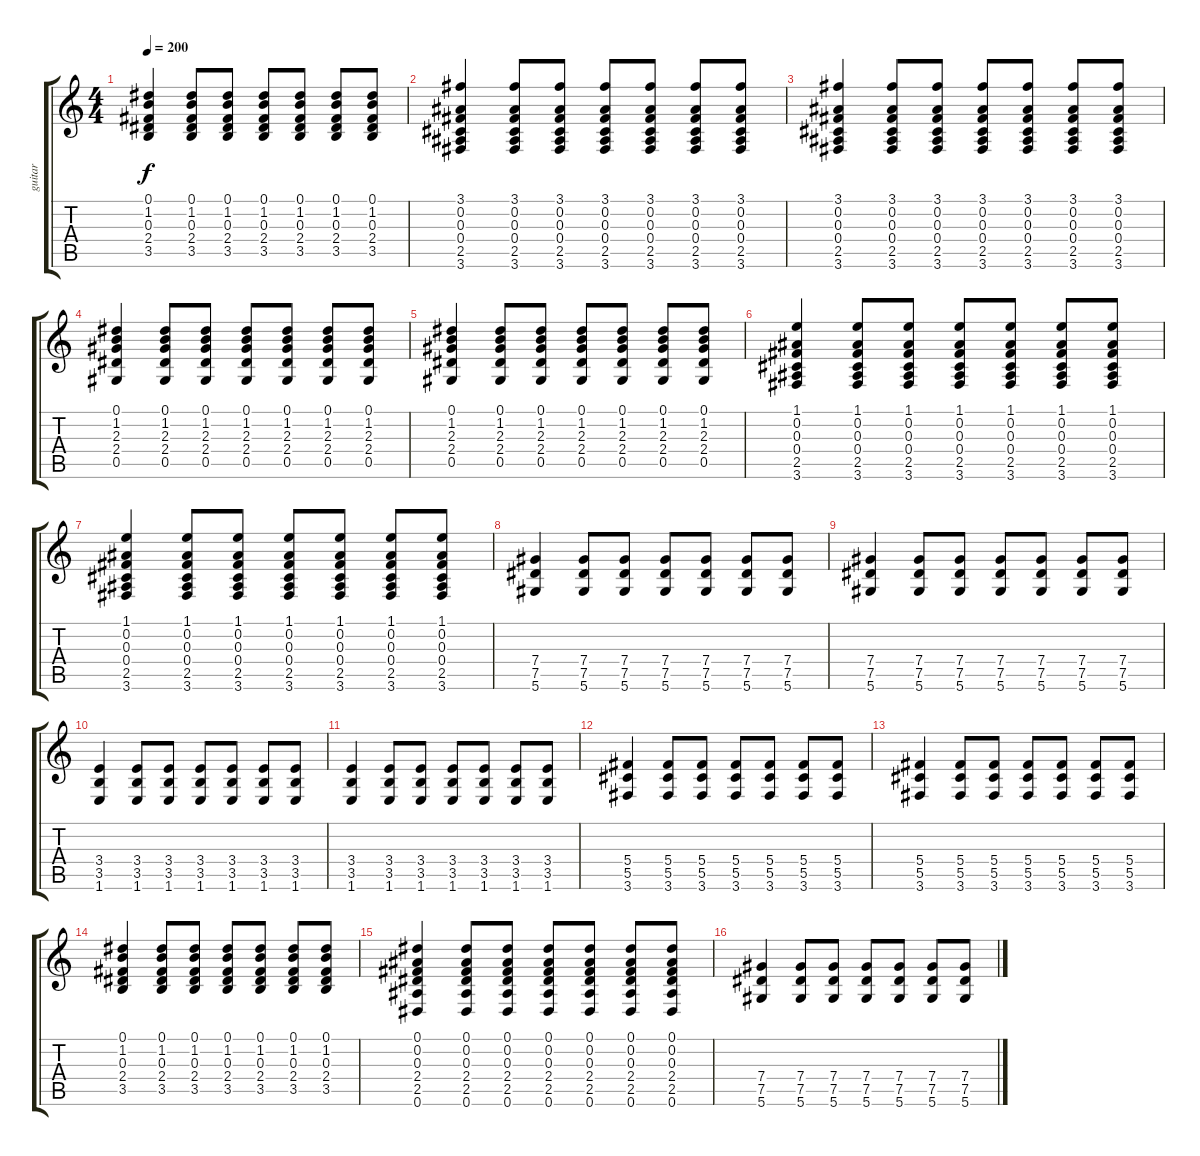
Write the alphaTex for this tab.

\track ("guitar" "guitar") {instrument distortionguitar}
\staff {score tabs}
\tuning (Eb4 Bb3 Gb3 Db3 Ab2 Eb2) {hide}
\ts (4 4)
\tempo 200
\clef g2
\ks c
(0.1 1.2 0.3 2.4 3.5).4{dy f} (0.1 1.2 0.3 2.4 3.5).8 (0.1 1.2 0.3 2.4 3.5).8 (0.1 1.2 0.3 2.4 3.5).8 (0.1 1.2 0.3 2.4 3.5).8 (0.1 1.2 0.3 2.4 3.5).8 (0.1 1.2 0.3 2.4 3.5).8 |
(3.1 0.2 0.3 0.4 2.5 3.6).4 (3.1 0.2 0.3 0.4 2.5 3.6).8 (3.1 0.2 0.3 0.4 2.5 3.6).8 (3.1 0.2 0.3 0.4 2.5 3.6).8 (3.1 0.2 0.3 0.4 2.5 3.6).8 (3.1 0.2 0.3 0.4 2.5 3.6).8 (3.1 0.2 0.3 0.4 2.5 3.6).8 |
(3.1 0.2 0.3 0.4 2.5 3.6).4 (3.1 0.2 0.3 0.4 2.5 3.6).8 (3.1 0.2 0.3 0.4 2.5 3.6).8 (3.1 0.2 0.3 0.4 2.5 3.6).8 (3.1 0.2 0.3 0.4 2.5 3.6).8 (3.1 0.2 0.3 0.4 2.5 3.6).8 (3.1 0.2 0.3 0.4 2.5 3.6).8 |
(0.1 1.2 2.3 2.4 0.5).4 (0.1 1.2 2.3 2.4 0.5).8 (0.1 1.2 2.3 2.4 0.5).8 (0.1 1.2 2.3 2.4 0.5).8 (0.1 1.2 2.3 2.4 0.5).8 (0.1 1.2 2.3 2.4 0.5).8 (0.1 1.2 2.3 2.4 0.5).8 |
(0.1 1.2 2.3 2.4 0.5).4 (0.1 1.2 2.3 2.4 0.5).8 (0.1 1.2 2.3 2.4 0.5).8 (0.1 1.2 2.3 2.4 0.5).8 (0.1 1.2 2.3 2.4 0.5).8 (0.1 1.2 2.3 2.4 0.5).8 (0.1 1.2 2.3 2.4 0.5).8 |
(1.1 0.2 0.3 0.4 2.5 3.6).4 (1.1 0.2 0.3 0.4 2.5 3.6).8 (1.1 0.2 0.3 0.4 2.5 3.6).8 (1.1 0.2 0.3 0.4 2.5 3.6).8 (1.1 0.2 0.3 0.4 2.5 3.6).8 (1.1 0.2 0.3 0.4 2.5 3.6).8 (1.1 0.2 0.3 0.4 2.5 3.6).8 |
(1.1 0.2 0.3 0.4 2.5 3.6).4 (1.1 0.2 0.3 0.4 2.5 3.6).8 (1.1 0.2 0.3 0.4 2.5 3.6).8 (1.1 0.2 0.3 0.4 2.5 3.6).8 (1.1 0.2 0.3 0.4 2.5 3.6).8 (1.1 0.2 0.3 0.4 2.5 3.6).8 (1.1 0.2 0.3 0.4 2.5 3.6).8 |
(7.4 7.5 5.6).4 (7.4 7.5 5.6).8 (7.4 7.5 5.6).8 (7.4 7.5 5.6).8 (7.4 7.5 5.6).8 (7.4 7.5 5.6).8 (7.4 7.5 5.6).8 |
(7.4 7.5 5.6).4 (7.4 7.5 5.6).8 (7.4 7.5 5.6).8 (7.4 7.5 5.6).8 (7.4 7.5 5.6).8 (7.4 7.5 5.6).8 (7.4 7.5 5.6).8 |
(3.4 3.5 1.6).4 (3.4 3.5 1.6).8 (3.4 3.5 1.6).8 (3.4 3.5 1.6).8 (3.4 3.5 1.6).8 (3.4 3.5 1.6).8 (3.4 3.5 1.6).8 |
(3.4 3.5 1.6).4 (3.4 3.5 1.6).8 (3.4 3.5 1.6).8 (3.4 3.5 1.6).8 (3.4 3.5 1.6).8 (3.4 3.5 1.6).8 (3.4 3.5 1.6).8 |
(5.4 5.5 3.6).4 (5.4 5.5 3.6).8 (5.4 5.5 3.6).8 (5.4 5.5 3.6).8 (5.4 5.5 3.6).8 (5.4 5.5 3.6).8 (5.4 5.5 3.6).8 |
(5.4 5.5 3.6).4 (5.4 5.5 3.6).8 (5.4 5.5 3.6).8 (5.4 5.5 3.6).8 (5.4 5.5 3.6).8 (5.4 5.5 3.6).8 (5.4 5.5 3.6).8 |
(0.1 1.2 0.3 2.4 3.5).4 (0.1 1.2 0.3 2.4 3.5).8 (0.1 1.2 0.3 2.4 3.5).8 (0.1 1.2 0.3 2.4 3.5).8 (0.1 1.2 0.3 2.4 3.5).8 (0.1 1.2 0.3 2.4 3.5).8 (0.1 1.2 0.3 2.4 3.5).8 |
(0.1 0.2 0.3 2.4 2.5 0.6).4 (0.1 0.2 0.3 2.4 2.5 0.6).8 (0.1 0.2 0.3 2.4 2.5 0.6).8 (0.1 0.2 0.3 2.4 2.5 0.6).8 (0.1 0.2 0.3 2.4 2.5 0.6).8 (0.1 0.2 0.3 2.4 2.5 0.6).8 (0.1 0.2 0.3 2.4 2.5 0.6).8 |
(7.4 7.5 5.6).4 (7.4 7.5 5.6).8 (7.4 7.5 5.6).8 (7.4 7.5 5.6).8 (7.4 7.5 5.6).8 (7.4 7.5 5.6).8 (7.4 7.5 5.6).8
